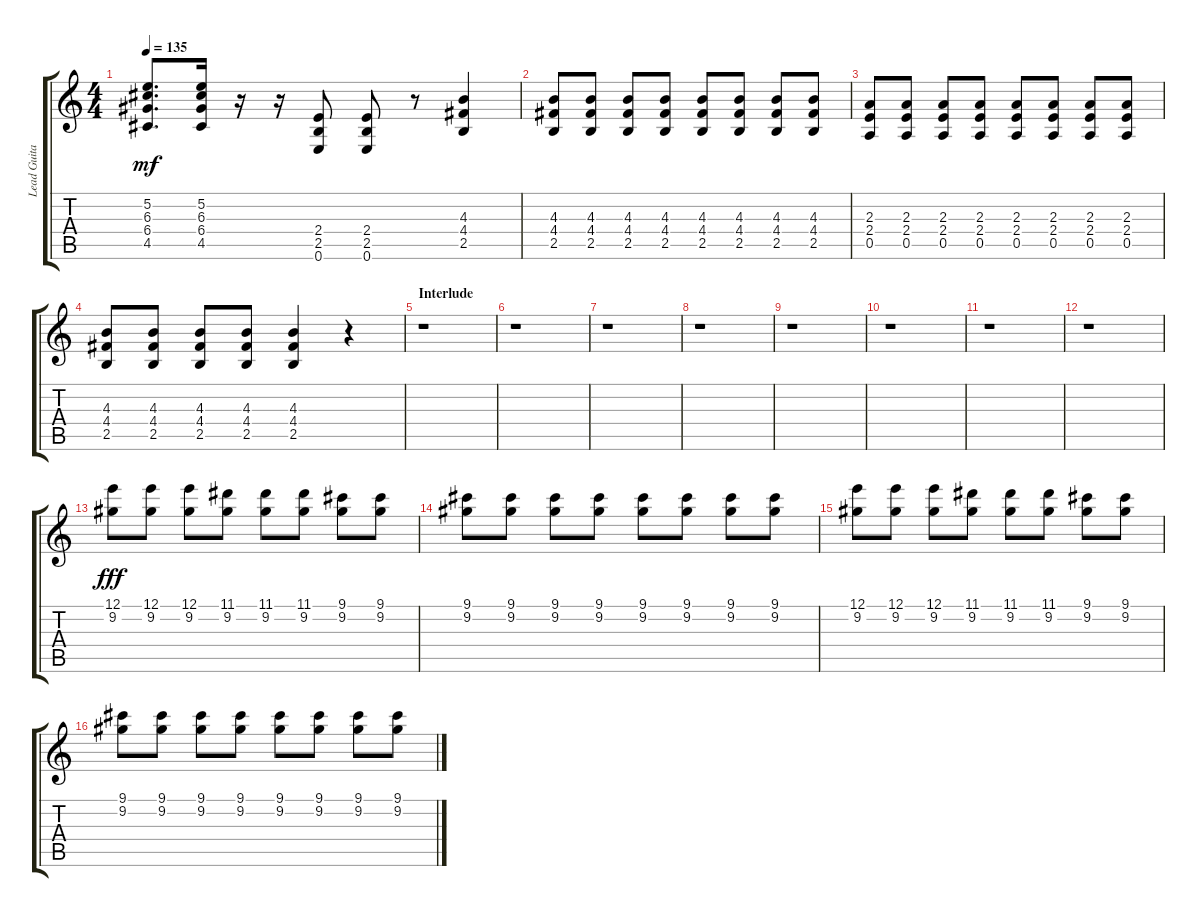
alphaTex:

\track ("Lead Guitar" "Lead Guita") {instrument acousticguitarsteel}
\staff {score tabs}
\tuning (E4 B3 G3 D3 A2 E2) {hide}
\ts (4 4)
\tempo 135
\clef g2
\ks c
(5.2 6.3 6.4 4.5).8{d dy mf} (5.2 6.3 6.4 4.5).16 r.16 r.16 (2.4 2.5 0.6).8 (2.4 2.5 0.6).8 r.8 (4.3 4.4 2.5).4 |
(4.3 4.4 2.5).8 (4.3 4.4 2.5).8 (4.3 4.4 2.5).8 (4.3 4.4 2.5).8 (4.3 4.4 2.5).8 (4.3 4.4 2.5).8 (4.3 4.4 2.5).8 (4.3 4.4 2.5).8 |
(2.3 2.4 0.5).8 (2.3 2.4 0.5).8 (2.3 2.4 0.5).8 (2.3 2.4 0.5).8 (2.3 2.4 0.5).8 (2.3 2.4 0.5).8 (2.3 2.4 0.5).8 (2.3 2.4 0.5).8 |
(4.3 4.4 2.5).8 (4.3 4.4 2.5).8 (4.3 4.4 2.5).8 (4.3 4.4 2.5).8 (4.3 4.4 2.5).4 r.4 |
\section ("" "Interlude")
r.1 |
r.1 |
r.1 |
r.1 |
r.1 |
r.1 |
r.1 |
r.1 |
(12.1 9.2).8{dy fff} (12.1 9.2).8 (12.1 9.2).8 (11.1 9.2).8 (11.1 9.2).8 (11.1 9.2).8 (9.1 9.2).8 (9.1 9.2).8 |
(9.1 9.2).8 (9.1 9.2).8 (9.1 9.2).8 (9.1 9.2).8 (9.1 9.2).8 (9.1 9.2).8 (9.1 9.2).8 (9.1 9.2).8 |
(12.1 9.2).8 (12.1 9.2).8 (12.1 9.2).8 (11.1 9.2).8 (11.1 9.2).8 (11.1 9.2).8 (9.1 9.2).8 (9.1 9.2).8 |
(9.1 9.2).8 (9.1 9.2).8 (9.1 9.2).8 (9.1 9.2).8 (9.1 9.2).8 (9.1 9.2).8 (9.1 9.2).8 (9.1 9.2).8
